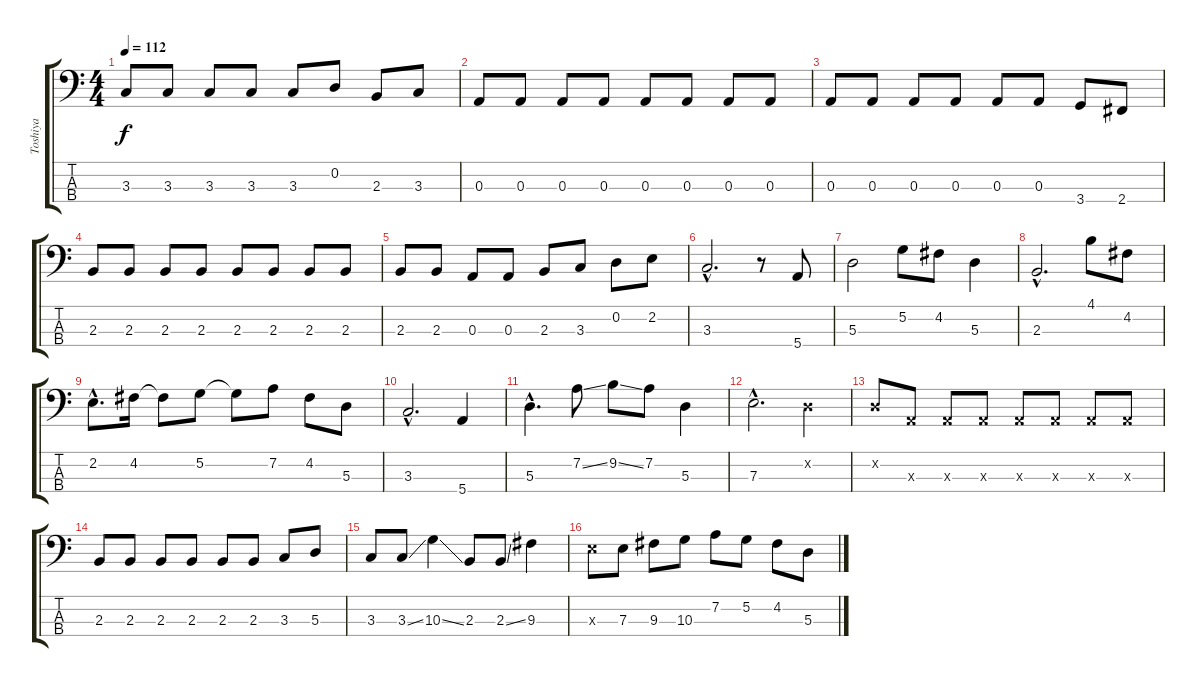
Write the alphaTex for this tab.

\track ("Toshiya" "Toshiya") {instrument electricbasspick}
\staff {score tabs}
\tuning (G2 D2 A1 E1) {hide}
\ts (4 4)
\tempo 112
\clef f4
\ks c
3.3.8{dy f} 3.3.8 3.3.8 3.3.8 3.3.8 0.2.8 2.3.8 3.3.8 |
0.3.8 0.3.8 0.3.8 0.3.8 0.3.8 0.3.8 0.3.8 0.3.8 |
0.3.8 0.3.8 0.3.8 0.3.8 0.3.8 0.3.8 3.4.8 2.4.8 |
2.3.8 2.3.8 2.3.8 2.3.8 2.3.8 2.3.8 2.3.8 2.3.8 |
2.3.8 2.3.8 0.3.8 0.3.8 2.3.8 3.3.8 0.2.8 2.2.8 |
3.3{hac}.2{d} r.8 5.4.8 |
5.3.2 5.2.8 4.2.8 5.3.4 |
2.3{hac}.2{d} 4.1.8 4.2.8 |
2.2{hac}.8{d} 4.2.16 4.2{t}.8 5.2.8 5.2{t}.8 7.2.8 4.2.8 5.3.8 |
3.3{hac}.2{d} 5.4.4 |
5.3{hac}.4{d} 7.2{ss}.8 9.2{ss}.8 7.2.8 5.3.4 |
7.3{hac}.2{d} 0.2{x}.4 |
0.2{x}.8 0.3{x}.8 0.3{x}.8 0.3{x}.8 0.3{x}.8 0.3{x}.8 0.3{x}.8 0.3{x}.8 |
2.3.8 2.3.8 2.3.8 2.3.8 2.3.8 2.3.8 3.3.8 5.3.8 |
3.3.8 3.3{ss}.8 10.3{ss}.4 2.3.8 2.3{ss}.8 9.3.4 |
7.3{x}.8 7.3.8 9.3.8 10.3.8 7.2.8 5.2.8 4.2.8 5.3.8
